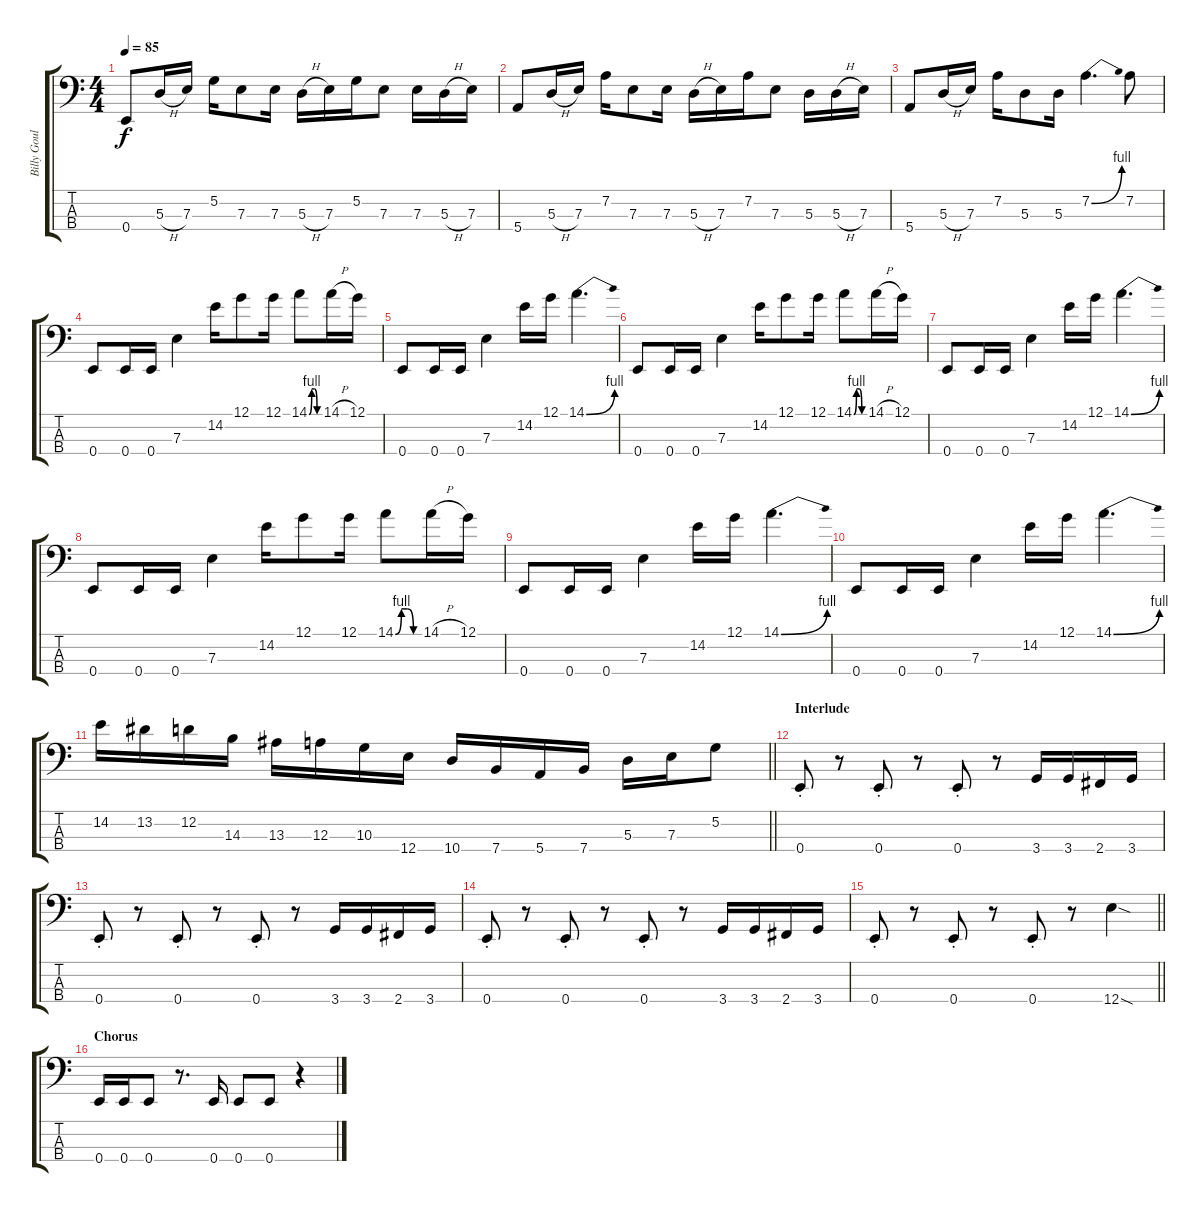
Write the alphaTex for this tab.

\track ("Billy Gould (Bass)" "Billy Goul") {instrument electricbasspick}
\staff {score tabs}
\tuning (G2 D2 A1 E1) {hide}
\ts (4 4)
\tempo 85
\clef f4
\ks c
0.4.8{dy f} 5.3{h}.16 7.3.16 5.2.16 7.3.8 7.3.16 5.3{h}.16 7.3.16 5.2.16 7.3.8 7.3.16 5.3{h}.16 7.3.16 |
5.4.8 5.3{h}.16 7.3.16 7.2.16 7.3.8 7.3.16 5.3{h}.16 7.3.16 7.2.16 7.3.8 5.3.16 5.3{h}.16 7.3.16 |
5.4.8 5.3{h}.16 7.3.16 7.2.16 5.3.8 5.3.16 7.2{be (bend 0 0 60 4)}.4{d} 7.2.8 |
0.4.8 0.4.16 0.4.16 7.3.4 14.2.16 12.1.8 12.1.16 14.1{be (custom 0 0 15 4 30 4 45 0 60 0)}.8 14.1{h}.16 12.1.16 |
0.4.8 0.4.16 0.4.16 7.3.4 14.2.16 12.1.16 14.1{be (bend 0 0 60 4)}.4{d} |
0.4.8 0.4.16 0.4.16 7.3.4 14.2.16 12.1.8 12.1.16 14.1{be (custom 0 0 15 4 30 4 45 0 60 0)}.8 14.1{h}.16 12.1.16 |
0.4.8 0.4.16 0.4.16 7.3.4 14.2.16 12.1.16 14.1{be (bend 0 0 60 4)}.4{d} |
0.4.8 0.4.16 0.4.16 7.3.4 14.2.16 12.1.8 12.1.16 14.1{be (custom 0 0 15 4 30 4 45 0 60 0)}.8 14.1{h}.16 12.1.16 |
0.4.8 0.4.16 0.4.16 7.3.4 14.2.16 12.1.16 14.1{be (bend 0 0 60 4)}.4{d} |
0.4.8 0.4.16 0.4.16 7.3.4 14.2.16 12.1.16 14.1{be (bend 0 0 60 4)}.4{d} |
\barLineRight lightlight
14.2.16 13.2.16 12.2.16 14.3.16 13.3.16 12.3.16 10.3.16 12.4.16 10.4.16 7.4.16 5.4.16 7.4.16 5.3.16 7.3.16 5.2.8 |
\section ("" "Interlude")
0.4{st}.8 r.8 0.4{st}.8 r.8 0.4{st}.8 r.8 3.4.16 3.4.16 2.4.16 3.4.16 |
0.4{st}.8 r.8 0.4{st}.8 r.8 0.4{st}.8 r.8 3.4.16 3.4.16 2.4.16 3.4.16 |
0.4{st}.8 r.8 0.4{st}.8 r.8 0.4{st}.8 r.8 3.4.16 3.4.16 2.4.16 3.4.16 |
\barLineRight lightlight
0.4{st}.8 r.8 0.4{st}.8 r.8 0.4{st}.8 r.8 12.4{sod}.4 |
\section ("" "Chorus")
0.4.16 0.4.16 0.4.8 r.8{d} 0.4.16 0.4.8 0.4.8 r.4
